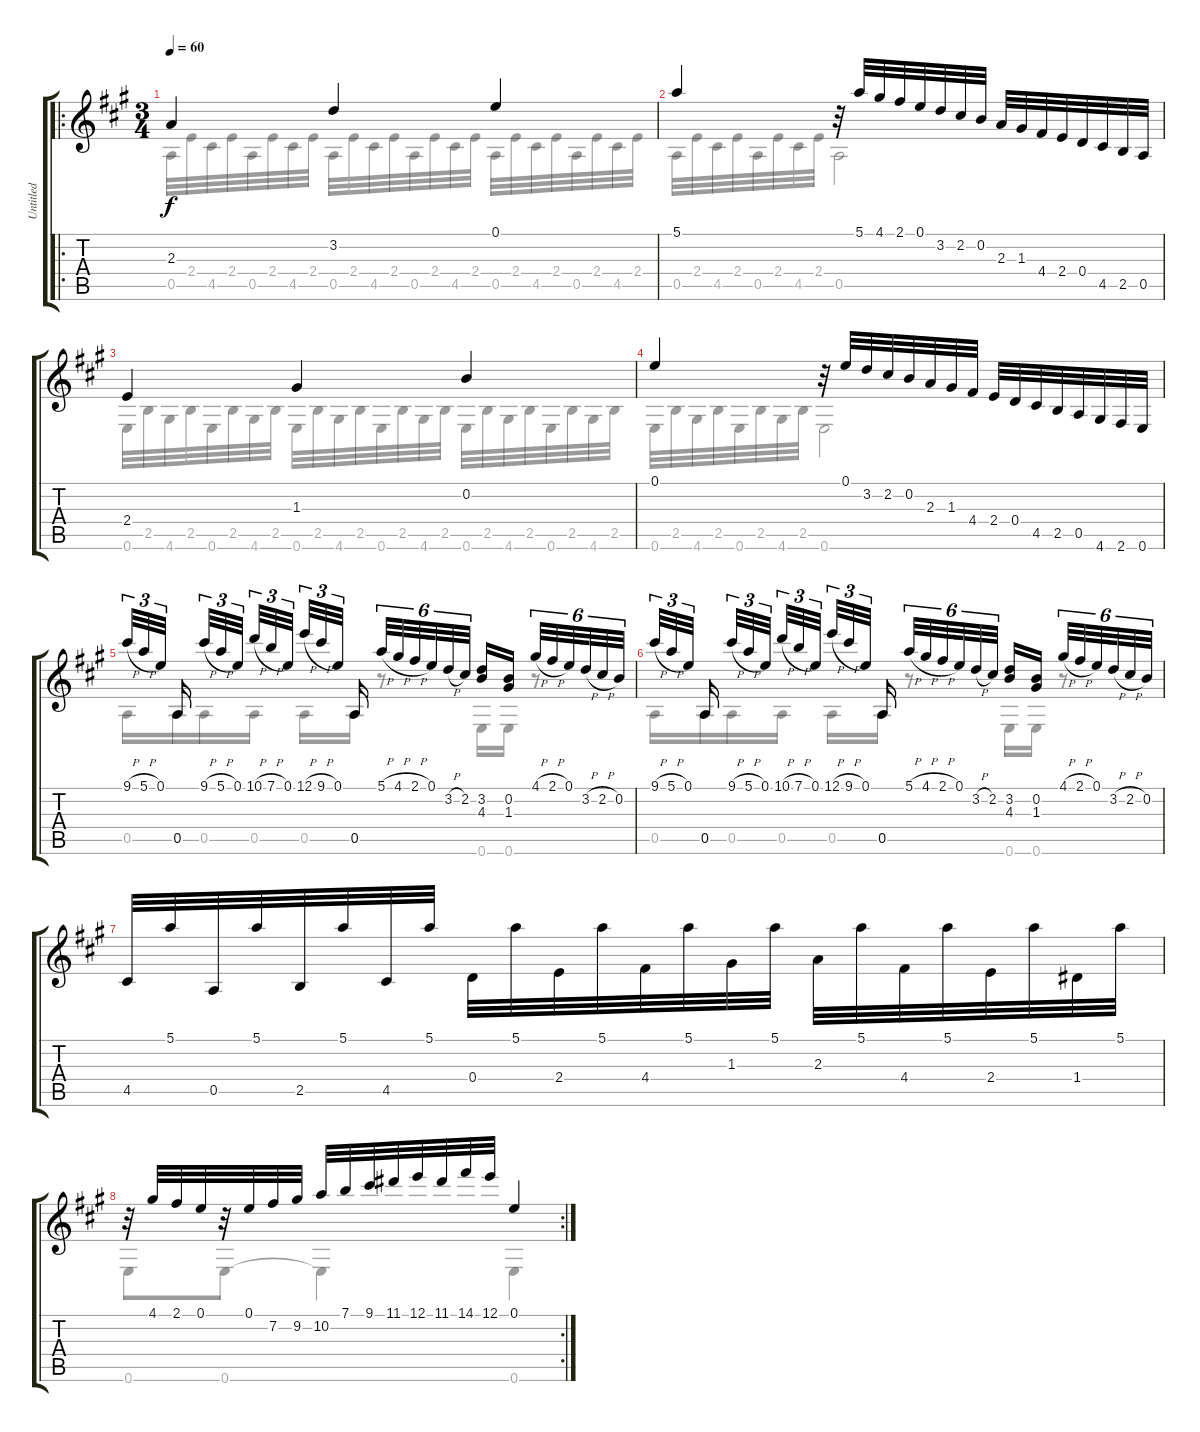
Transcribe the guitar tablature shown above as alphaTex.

\track ("Untitled" "Untitled") {instrument acousticguitarnylon}
\staff {score tabs}
\tuning (E4 B3 G3 D3 A2 E2) {hide}
\voice
\ro
\ts (3 4)
\tempo 60
\clef g2
\ks a
2.3.4{dy f instrument acousticguitarnylon} 3.2.4 0.1.4 |
5.1.4 r.32 5.1.32 4.1.32 2.1.32 0.1.32 3.2.32 2.2.32 0.2.32 2.3.32 1.3.32 4.4.32 2.4.32 0.4.32 4.5.32 2.5.32 0.5.32 |
2.4.4 1.3.4 0.2.4 |
0.1.4 r.32 0.1.32 3.2.32 2.2.32 0.2.32 2.3.32 1.3.32 4.4.32 2.4.32 0.4.32 4.5.32 2.5.32 0.5.32 4.6.32 2.6.32 0.6.32 |
9.1{h}.32{tu (3 2)} 5.1{h}.32{tu (3 2)} 0.1.32{tu (3 2) beam splitsecondary} 0.5.16{beam splitsecondary} 9.1{h}.32{tu (3 2)} 5.1{h}.32{tu (3 2)} 0.1.32{tu (3 2) beam splitsecondary} 10.1{h}.32{tu (3 2)} 7.1{h}.32{tu (3 2)} 0.1.32{tu (3 2)} 12.1{h}.32{tu (3 2)} 9.1{h}.32{tu (3 2)} 0.1.32{tu (3 2) beam splitsecondary} 0.5.16{beam splitsecondary} 5.1{h}.32{tu (6 4)} 4.1{h}.32{tu (6 4)} 2.1{h}.32{tu (6 4) beam splitsecondary} 0.1.32{tu (6 4)} 3.2{h}.32{tu (6 4)} 2.2.32{tu (6 4)} (3.2 4.3).16 (0.2 1.3).16{beam splitsecondary} 4.1{h}.32{tu (6 4)} 2.1{h}.32{tu (6 4)} 0.1.32{tu (6 4) beam splitsecondary} 3.2{h}.32{tu (6 4)} 2.2{h}.32{tu (6 4)} 0.2.32{tu (6 4)} |
9.1{h}.32{tu (3 2)} 5.1{h}.32{tu (3 2)} 0.1.32{tu (3 2) beam splitsecondary} 0.5.16{beam splitsecondary} 9.1{h}.32{tu (3 2)} 5.1{h}.32{tu (3 2)} 0.1.32{tu (3 2) beam splitsecondary} 10.1{h}.32{tu (3 2)} 7.1{h}.32{tu (3 2)} 0.1.32{tu (3 2)} 12.1{h}.32{tu (3 2)} 9.1{h}.32{tu (3 2)} 0.1.32{tu (3 2) beam splitsecondary} 0.5.16{beam splitsecondary} 5.1{h}.32{tu (6 4)} 4.1{h}.32{tu (6 4)} 2.1{h}.32{tu (6 4) beam splitsecondary} 0.1.32{tu (6 4)} 3.2{h}.32{tu (6 4)} 2.2.32{tu (6 4)} (3.2 4.3).16 (0.2 1.3).16{beam splitsecondary} 4.1{h}.32{tu (6 4)} 2.1{h}.32{tu (6 4)} 0.1.32{tu (6 4) beam splitsecondary} 3.2{h}.32{tu (6 4)} 2.2{h}.32{tu (6 4)} 0.2.32{tu (6 4)} |
4.5.32 5.1.32 0.5.32 5.1.32 2.5.32 5.1.32 4.5.32 5.1.32 0.4.32 5.1.32 2.4.32 5.1.32 4.4.32 5.1.32 1.3.32 5.1.32 2.3.32 5.1.32 4.4.32 5.1.32 2.4.32 5.1.32 1.4.32 5.1.32 |
\rc 2
r.32 4.1.32 2.1.32 0.1.32 r.32 0.1.32 7.2.32 9.2.32 10.2.32 7.1.32 9.1.32 11.1.32 12.1.32 11.1.32 14.1.32 12.1.32 0.1.4
\voice
\clef g2
\ottava regular
\simile none
\ks a
0.5.32{dy f} 2.4.32 4.5.32 2.4.32 0.5.32 2.4.32 4.5.32 2.4.32 0.5.32 2.4.32 4.5.32 2.4.32 0.5.32 2.4.32 4.5.32 2.4.32 0.5.32 2.4.32 4.5.32 2.4.32 0.5.32 2.4.32 4.5.32 2.4.32 |
0.5.32 2.4.32 4.5.32 2.4.32 0.5.32 2.4.32 4.5.32 2.4.32 0.5.2 |
0.6.32 2.5.32 4.6.32 2.5.32 0.6.32 2.5.32 4.6.32 2.5.32 0.6.32 2.5.32 4.6.32 2.5.32 0.6.32 2.5.32 4.6.32 2.5.32 0.6.32 2.5.32 4.6.32 2.5.32 0.6.32 2.5.32 4.6.32 2.5.32 |
0.6.32 2.5.32 4.6.32 2.5.32 0.6.32 2.5.32 4.6.32 2.5.32 0.6.2 |
0.5.16 0.5.16 0.5.16 0.5.16 0.5.16 0.5.16 r.8 0.6.16 0.6.16 r.8 |
0.5.16 0.5.16 0.5.16 0.5.16 0.5.16 0.5.16 r.8 0.6.16 0.6.16 r.8 |
|
0.6.8 0.6.8 0.6{t}.4 0.6.4
